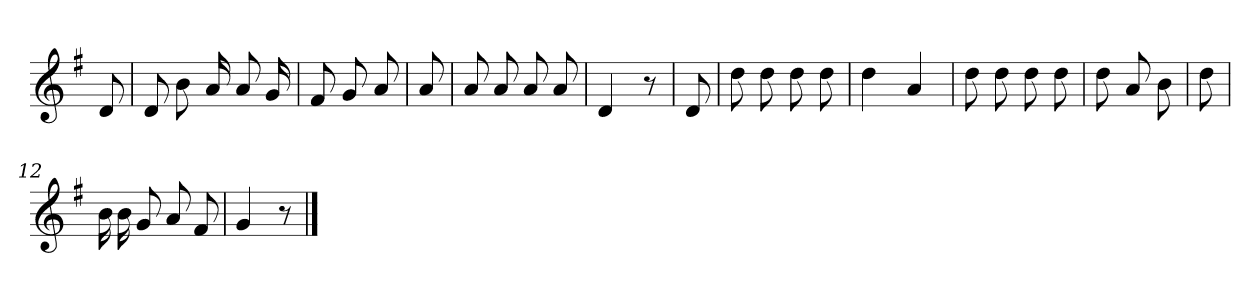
**kern
*part1
*staff1
*clefG2
*k[f#]
*G:
=
8d
=1
8d
8b
16a
8a
16g
=2
8f#
8g
8a
=3
8a
=4
8a
8a
8a
8a
=5
4d
8r
=6
8d
=7
8dd
8dd
8dd
8dd
=8
4dd
4a
=9
8dd
8dd
8dd
8dd
=10
8dd
8a
8b
=11
8dd
=12
16b
16b
8g
8a
8f#
=13
4g
8r
==
*-
